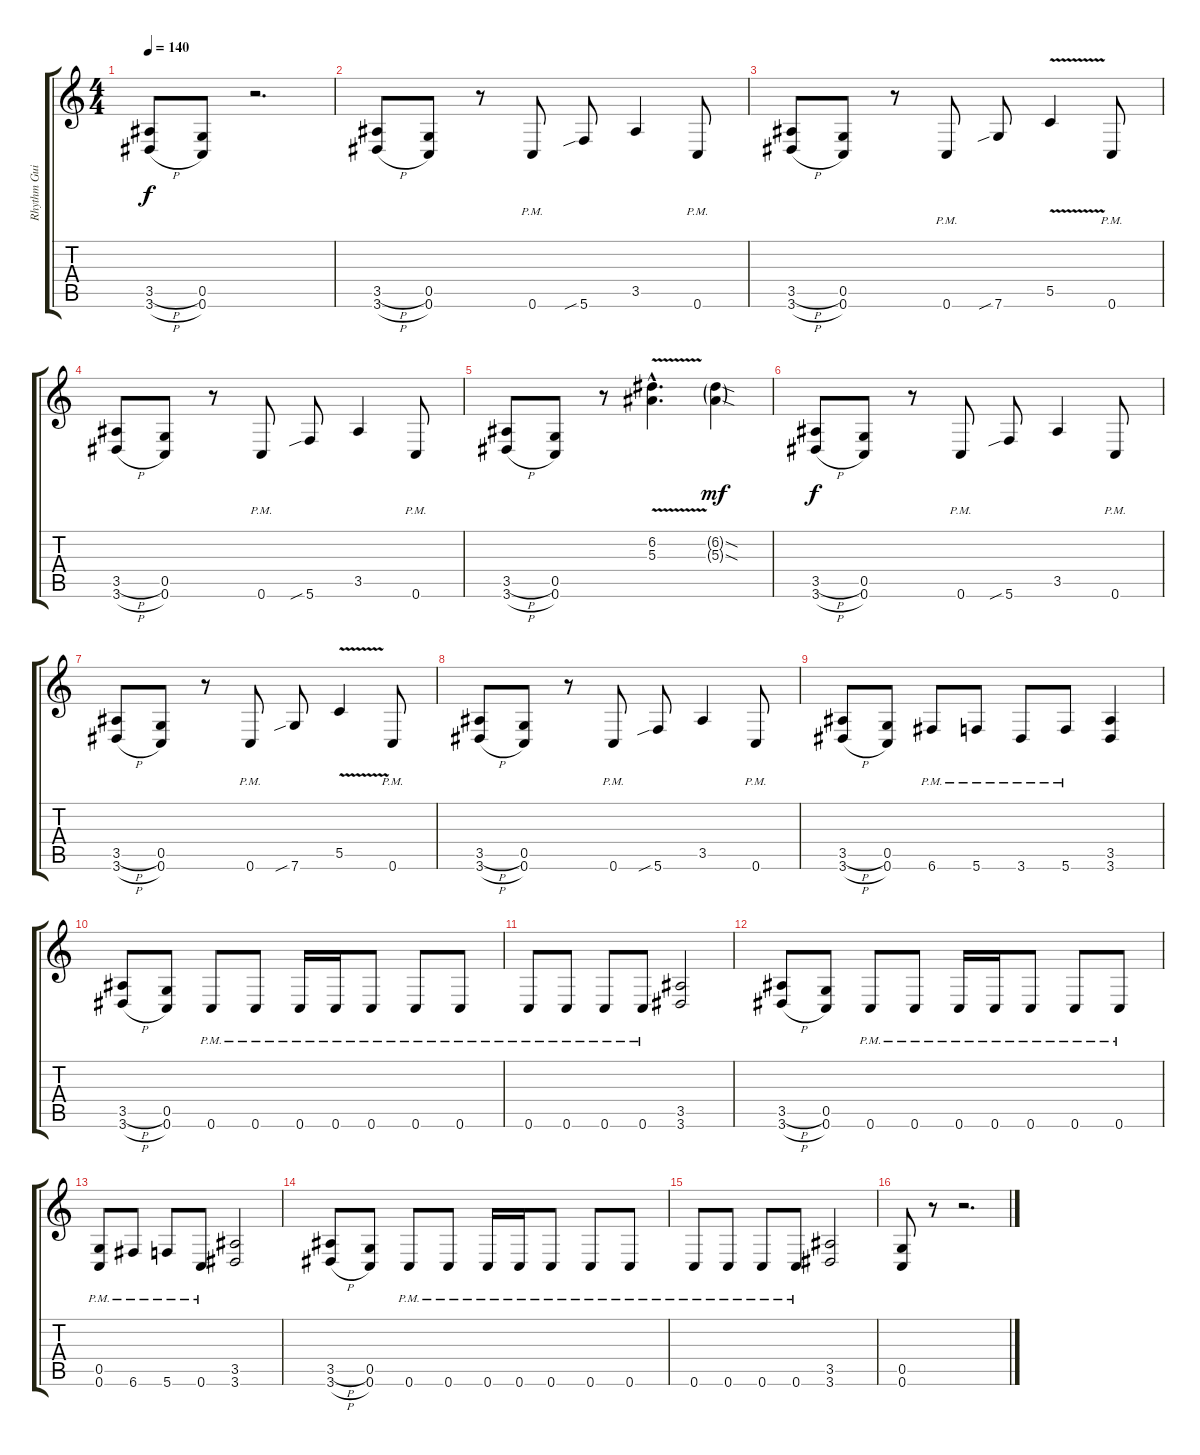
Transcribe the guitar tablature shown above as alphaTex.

\track ("Rhythm Guitar" "Rhythm Gui") {instrument distortionguitar}
\staff {score tabs}
\tuning (D4 A3 F3 C3 G2 C2) {hide}
\ts (4 4)
\tempo 140
\clef g2
\ks c
(3.5{h} 3.6{h}).8{dy f} (0.5 0.6).8 r.2{d} |
(3.5{h} 3.6{h}).8 (0.5 0.6).8 r.8 0.6{pm}.8 5.6{sib}.8 3.5.4 0.6{pm}.8 |
(3.5{h} 3.6{h}).8 (0.5 0.6).8 r.8 0.6{pm}.8 7.6{sib}.8 5.5{v}.4 0.6{pm}.8 |
(3.5{h} 3.6{h}).8 (0.5 0.6).8 r.8 0.6{pm}.8 5.6{sib}.8 3.5.4 0.6{pm}.8 |
(3.5{h} 3.6{h}).8 (0.5 0.6).8 r.8 (6.2{hac} 5.3{v hac}).4{d} (6.2{sod g} 5.3{sod g}).4{dy mf} |
(3.5{h} 3.6{h}).8{dy f} (0.5 0.6).8 r.8 0.6{pm}.8 5.6{sib}.8 3.5.4 0.6{pm}.8 |
(3.5{h} 3.6{h}).8 (0.5 0.6).8 r.8 0.6{pm}.8 7.6{sib}.8 5.5{v}.4 0.6{pm}.8 |
(3.5{h} 3.6{h}).8 (0.5 0.6).8 r.8 0.6{pm}.8 5.6{sib}.8 3.5.4 0.6{pm}.8 |
(3.5{h} 3.6{h}).8 (0.5 0.6).8 6.6{pm}.8 5.6{pm}.8 3.6{pm}.8 5.6{pm}.8 (3.5 3.6).4 |
(3.5{h} 3.6{h}).8 (0.5 0.6).8 0.6{pm}.8 0.6{pm}.8 0.6{pm}.16 0.6{pm}.16 0.6{pm}.8 0.6{pm}.8 0.6{pm}.8 |
0.6{pm}.8 0.6{pm}.8 0.6{pm}.8 0.6{pm}.8 (3.5 3.6).2 |
(3.5{h} 3.6{h}).8 (0.5 0.6).8 0.6{pm}.8 0.6{pm}.8 0.6{pm}.16 0.6{pm}.16 0.6{pm}.8 0.6{pm}.8 0.6{pm}.8 |
(0.5{pm} 0.6{pm}).8 6.6{pm}.8 5.6{pm}.8 0.6{pm}.8 (3.5 3.6).2 |
(3.5{h} 3.6{h}).8 (0.5 0.6).8 0.6{pm}.8 0.6{pm}.8 0.6{pm}.16 0.6{pm}.16 0.6{pm}.8 0.6{pm}.8 0.6{pm}.8 |
0.6{pm}.8 0.6{pm}.8 0.6{pm}.8 0.6{pm}.8 (3.5 3.6).2 |
(0.5 0.6).8 r.8 r.2{d}
